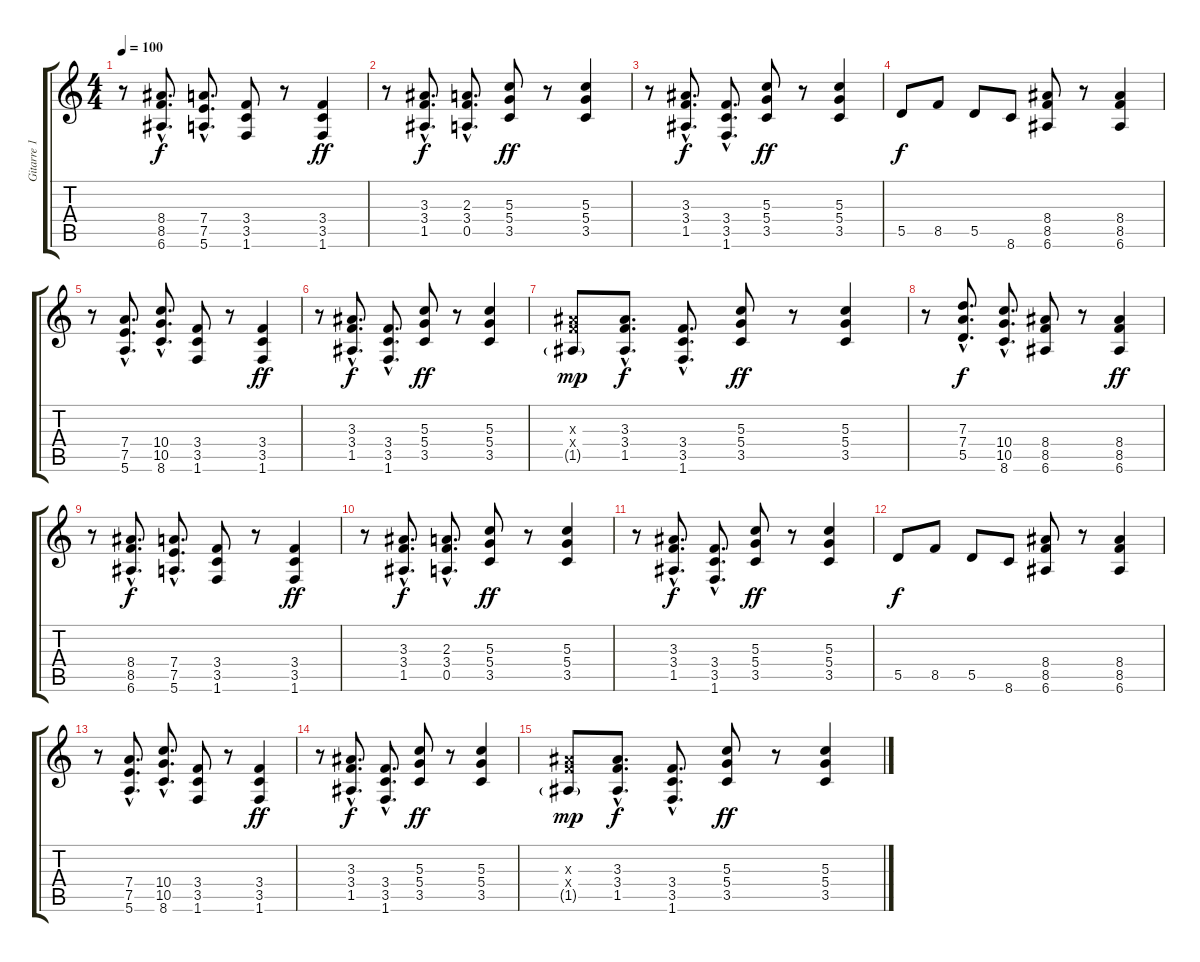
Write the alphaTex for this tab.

\track ("Gitarre 1" "Gitarre 1") {instrument overdrivenguitar}
\staff {score tabs}
\tuning (E4 B3 G3 D3 A2 E2) {hide}
\ts (4 4)
\tempo 100
\clef g2
\ks c
r.8{dy ff} (8.4{hac} 8.5{hac} 6.6{hac}).8{d dy f} (7.4{hac} 7.5{hac} 5.6{hac}).8{d} (3.4 3.5 1.6).8 r.8 (3.4 3.5 1.6).4{dy ff} |
r.8 (3.3{hac} 3.4{hac} 1.5{hac}).8{d dy f} (2.3{hac} 3.4{hac} 0.5{hac}).8{d} (5.3 5.4 3.5).8{dy ff} r.8 (5.3 5.4 3.5).4 |
r.8 (3.3{hac} 3.4{hac} 1.5{hac}).8{d dy f} (3.4{hac} 3.5{hac} 1.6{hac}).8{d} (5.3 5.4 3.5).8{dy ff} r.8 (5.3 5.4 3.5).4 |
5.5.8{dy f} 8.5.8 5.5.8 8.6.8 (8.4 8.5 6.6).8 r.8 (8.4 8.5 6.6).4 |
r.8 (7.4{hac} 7.5{hac} 5.6{hac}).8{d} (10.4{hac} 10.5{hac} 8.6{hac}).8{d} (3.4 3.5 1.6).8 r.8 (3.4 3.5 1.6).4{dy ff} |
r.8 (3.3{hac} 3.4{hac} 1.5{hac}).8{d dy f} (3.4{hac} 3.5{hac} 1.6{hac}).8{d} (5.3 5.4 3.5).8{dy ff} r.8 (5.3 5.4 3.5).4 |
(3.3{x} 3.4{x} 1.5{g}).8{dy mp} (3.3{hac} 3.4{hac} 1.5{hac}).8{d dy f} (3.4{hac} 3.5{hac} 1.6{hac}).8{d} (5.3 5.4 3.5).8{dy ff} r.8 (5.3 5.4 3.5).4 |
r.8 (7.3{hac} 7.4{hac} 5.5{hac}).8{d dy f} (10.4{hac} 10.5{hac} 8.6{hac}).8{d} (8.4 8.5 6.6).8 r.8 (8.4 8.5 6.6).4{dy ff} |
r.8 (8.4{hac} 8.5{hac} 6.6{hac}).8{d dy f} (7.4{hac} 7.5{hac} 5.6{hac}).8{d} (3.4 3.5 1.6).8 r.8 (3.4 3.5 1.6).4{dy ff} |
r.8 (3.3{hac} 3.4{hac} 1.5{hac}).8{d dy f} (2.3{hac} 3.4{hac} 0.5{hac}).8{d} (5.3 5.4 3.5).8{dy ff} r.8 (5.3 5.4 3.5).4 |
r.8 (3.3{hac} 3.4{hac} 1.5{hac}).8{d dy f} (3.4{hac} 3.5{hac} 1.6{hac}).8{d} (5.3 5.4 3.5).8{dy ff} r.8 (5.3 5.4 3.5).4 |
5.5.8{dy f} 8.5.8 5.5.8 8.6.8 (8.4 8.5 6.6).8 r.8 (8.4 8.5 6.6).4 |
r.8{volume 8} (7.4{hac} 7.5{hac} 5.6{hac}).8{d} (10.4{hac} 10.5{hac} 8.6{hac}).8{d} (3.4 3.5 1.6).8 r.8 (3.4 3.5 1.6).4{dy ff} |
r.8{volume 6} (3.3{hac} 3.4{hac} 1.5{hac}).8{d dy f} (3.4{hac} 3.5{hac} 1.6{hac}).8{d} (5.3 5.4 3.5).8{dy ff} r.8 (5.3 5.4 3.5).4 |
(3.3{x} 3.4{x} 1.5{g}).8{dy mp volume 3} (3.3{hac} 3.4{hac} 1.5{hac}).8{d dy f} (3.4{hac} 3.5{hac} 1.6{hac}).8{d} (5.3 5.4 3.5).8{dy ff} r.8 (5.3 5.4 3.5).4
